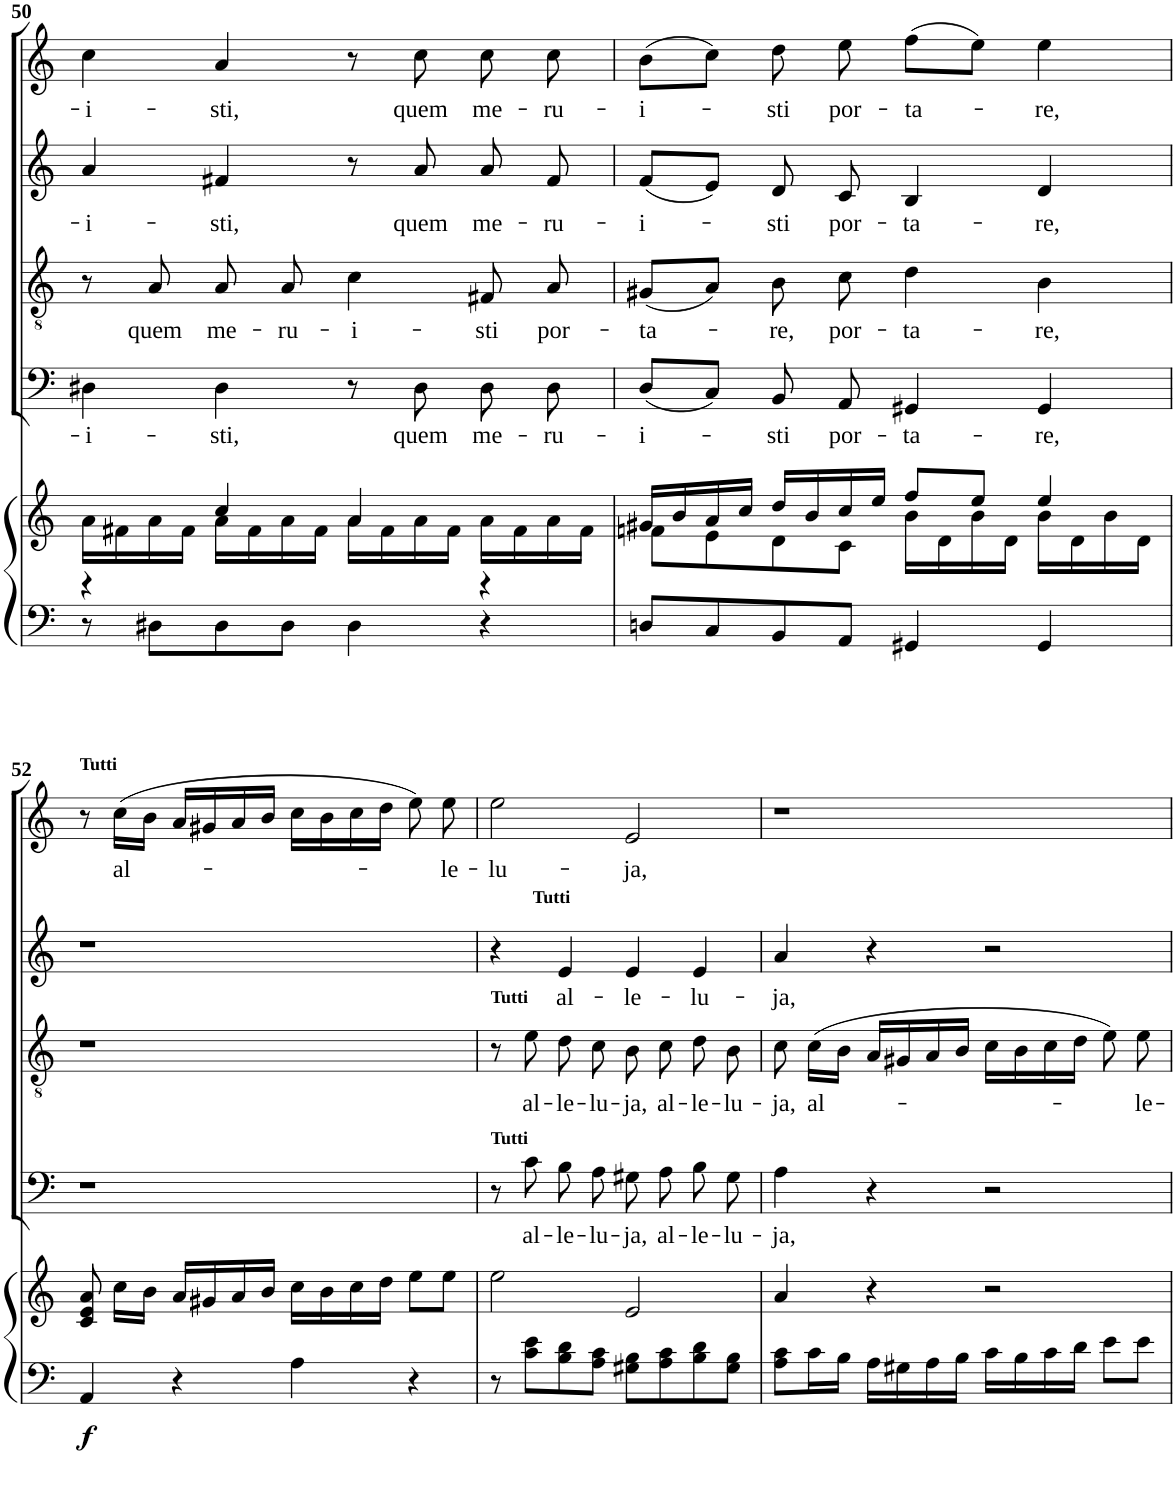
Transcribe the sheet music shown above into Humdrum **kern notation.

**kern	**kern	**dynam	**kern	**text	**kern	**text	**kern	**text	**kern	**text
*part5	*part5	*part5	*part4	*part4	*part3	*part3	*part2	*part2	*part1	*part1
*staff6	*staff5	*staff5/6	*staff4	*staff4	*staff3	*staff3	*staff2	*staff2	*staff1	*staff1
*I"Piano	*	*	*I"Bass	*	*I"Tenor	*	*I"Alto	*	*I"Soprano	*
*I'Pno	*	*	*	*	*	*	*	*	*	*
!!LO:PB:g=z
*clefF4	*clefG2	*	*clefF4	*	*clefGv2	*	*clefG2	*	*clefG2	*
*k[]	*k[]	*	*k[]	*	*k[]	*	*k[]	*	*k[]	*
*M4/4	*M4/4	*	*M4/4	*	*M4/4	*	*M4/4	*	*M4/4	*
*met(c)	*met(c)	*	*met(c)	*	*met(c)	*	*met(c)	*	*met(c)	*
=50	=50	=50	=50	=50	=50	=50	=50	=50	=50	=50
*	*^	*	*	*	*	*	*	*	*	*
!	!	!	!	!	!LO:LY:b	!	!	!	!LO:LY:b	!	!LO:LY:b
8r	16a\LL	4r	.	4D#X\	­i-	8r	.	4a/	­i-	4cc\	­i-
.	16f#X\	.	.	.	.	.	.	.	.	.	.
!	!	!	!	!	!	!	!LO:LY:b	!	!	!	!
8D#X\L	16a\	.	.	.	.	8A/	quem	.	.	.	.
.	16f#\JJ	.	.	.	.	.	.	.	.	.	.
!	!	!	!	!	!LO:LY:b	!	!LO:LY:b	!	!LO:LY:b	!	!LO:LY:b
8D#\	16a\LL	4cc/	.	4D#\	-sti,	8A/	me-	4f#X/	-sti,	4a/	-sti,
.	16f#\	.	.	.	.	.	.	.	.	.	.
!	!	!	!	!	!	!	!LO:LY:b	!	!	!	!
8D#\J	16a\	.	.	.	.	8A/	-ru-	.	.	.	.
.	16f#\JJ	.	.	.	.	.	.	.	.	.	.
!	!	!	!	!	!	!	!LO:LY:b	!	!	!	!
4D#\	16a\LL	4a/	.	8r	.	4c\	-i-	8r	.	8r	.
.	16f#\	.	.	.	.	.	.	.	.	.	.
!	!	!	!	!	!LO:LY:b	!	!	!	!LO:LY:b	!	!LO:LY:b
.	16a\	.	.	8D#\	quem	.	.	8a/	quem	8cc\	quem
.	16f#\JJ	.	.	.	.	.	.	.	.	.	.
!	!	!	!	!	!LO:LY:b	!	!LO:LY:b	!	!LO:LY:b	!	!LO:LY:b
4r	16a\LL	4r	.	8D#\	me-	8F#X/	-sti	8a/	me-	8cc\	me-
.	16f#\	.	.	.	.	.	.	.	.	.	.
!	!	!	!	!	!LO:LY:b	!	!LO:LY:b	!	!LO:LY:b	!	!LO:LY:b
.	16a\	.	.	8D#\	-ru-	8A/	por-	8f#/	-ru-	8cc\	-ru-
.	16f#\JJ	.	.	.	.	.	.	.	.	.	.
=51	=51	=51	=51	=51	=51	=51	=51	=51	=51	=51	=51
!	!	!	!	!	!LO:LY:b	!	!LO:LY:b	!	!LO:LY:b	!	!LO:LY:b
8Dn/L	16g#X/LL	8fn\L	.	(8D/L	-i-	(8G#X/L	-ta-	(8f/L	-i-	(8b\L	-i-
.	16b/	.	.	.	.	.	.	.	.	.	.
8C/	16a/	8e\	.	8C/J)	.	8A/J)	.	8e/J)	.	8cc\J)	.
.	16cc/JJ	.	.	.	.	.	.	.	.	.	.
!	!	!	!	!	!LO:LY:b	!	!LO:LY:b	!	!LO:LY:b	!	!LO:LY:b
8BB/	16dd/LL	8d\	.	8BB/	-sti	8B\	-re,	8d/	-sti	8dd\	-sti
.	16b/	.	.	.	.	.	.	.	.	.	.
!	!	!	!	!	!LO:LY:b	!	!LO:LY:b	!	!LO:LY:b	!	!LO:LY:b
8AA/J	16cc/	8c\J	.	8AA/	por-	8c\	por-	8c/	por-	8ee\	por-
.	16ee/JJ	.	.	.	.	.	.	.	.	.	.
!	!	!	!	!	!LO:LY:b	!	!LO:LY:b	!	!LO:LY:b	!	!LO:LY:b
4GG#X/	8ff/L	16b\LL	.	4GG#X/	-ta-	4d\	-ta-	4B/	-ta-	(8ff\L	-ta-
.	.	16d\	.	.	.	.	.	.	.	.	.
.	8ee/J	16b\	.	.	.	.	.	.	.	8ee\J)	.
.	.	16d\JJ	.	.	.	.	.	.	.	.	.
!	!	!	!	!	!LO:LY:b	!	!LO:LY:b	!	!LO:LY:b	!	!LO:LY:b
4GG#/	4ee/	16b\LL	.	4GG#/	-re,	4B\	-re,	4d/	-re,	4ee\	-re,
.	.	16d\	.	.	.	.	.	.	.	.	.
.	.	16b\	.	.	.	.	.	.	.	.	.
.	.	16d\JJ	.	.	.	.	.	.	.	.	.
!!LO:LB:g=z
=52	=52	=52	=52	=52	=52	=52	=52	=52	=52	=52	=52
!	!	!	!	!	!	!	!	!	!	!LO:TX:a:B:t=Tutti	!
!	!	!	!LO:DY:b=2	!	!	!	!	!	!	!	!
*	*v	*v	*	*	*	*	*	*	*	*	*
4AA/	8c/ 8e/ 8a/	f	1r	.	1r	.	1r	.	8r	.
!	!	!	!	!	!	!	!	!	!	!LO:LY:b
.	16cc\LL	.	.	.	.	.	.	.	(16cc\LL	al-
.	16b\JJ	.	.	.	.	.	.	.	16b\JJ	.
4r	16a/LL	.	.	.	.	.	.	.	16a/LL	.
.	16g#X/	.	.	.	.	.	.	.	16g#X/	.
.	16a/	.	.	.	.	.	.	.	16a/	.
.	16b/JJ	.	.	.	.	.	.	.	16b/JJ	.
4A\	16cc\LL	.	.	.	.	.	.	.	16cc\LL	.
.	16b\	.	.	.	.	.	.	.	16b\	.
.	16cc\	.	.	.	.	.	.	.	16cc\	.
.	16dd\JJ	.	.	.	.	.	.	.	16dd\JJ	.
4r	8ee\L	.	.	.	.	.	.	.	8ee\)	.
!	!	!	!	!	!	!	!	!	!	!LO:LY:b
.	8ee\J	.	.	.	.	.	.	.	8ee\	-le-
=53	=53	=53	=53	=53	=53	=53	=53	=53	=53	=53
!	!	!	!	!	!LO:TX:a:B:t=Tutti	!	!	!	!	!
!	!	!	!LO:TX:a:B:t=Tutti	!	!	!	!	!	!	!
!	!	!	!	!	!	!	!	!	!	!LO:LY:b
*	*	*	*	*	*	*	*^	*	*	*
8r	2ee\	.	8r	.	8r	.	4r	8ryy	.	2ee\	­lu-
!	!	!	!	!LO:LY:b	!	!LO:LY:b	!	!	!	!	!
8c\ 8e\L	.	.	8c\	-al-	8e\	al-	.	32ryy	.	.	.
!	!	!	!	!	!	!	!	!LO:TX:a:B:t=Tutti	!	!	!
.	.	.	.	.	.	.	.	2ryy	.	.	.
!	!	!	!	!LO:LY:b	!	!LO:LY:b	!	!	!LO:LY:b	!	!
8B\ 8d\	.	.	8B\	-le-	8d\	-le-	4e/	.	al-	.	.
!	!	!	!	!LO:LY:b	!	!LO:LY:b	!	!	!	!	!
8A\ 8c\J	.	.	8A\	-lu-	8c\	-lu-	.	.	.	.	.
!	!	!	!	!LO:LY:b	!	!LO:LY:b	!	!	!LO:LY:b	!	!LO:LY:b
8G#X\ 8B\L	2e/	.	8G#X\	-ja,	8B\	-ja,	4e/	.	-le-	2e/	-ja,
!	!	!	!	!LO:LY:b	!	!LO:LY:b	!	!	!	!	!
8A\ 8c\	.	.	8A\	al-	8c\	al-	.	.	.	.	.
.	.	.	.	.	.	.	.	4ryy	.	.	.
!	!	!	!	!LO:LY:b	!	!LO:LY:b	!	!	!LO:LY:b	!	!
8B\ 8d\	.	.	8B\	-le-	8d\	-le-	4e/	.	-lu-	.	.
!	!	!	!	!LO:LY:b	!	!LO:LY:b	!	!	!	!	!
8G#\ 8B\J	.	.	8G#\	-lu-	8B\	-lu-	.	.	.	.	.
.	.	.	.	.	.	.	.	16.ryy	.	.	.
=54	=54	=54	=54	=54	=54	=54	=54	=54	=54	=54	=54
!	!	!	!	!LO:LY:b	!	!LO:LY:b	!	!	!LO:LY:b	!	!
*	*	*	*	*	*	*	*v	*v	*	*	*
8A\ 8c\L	4a/	.	4A\	-ja,	8c\	-ja,	4a/	-ja,	1r	.
!	!	!	!	!	!	!LO:LY:b	!	!	!	!
16c\L	.	.	.	.	(16c\LL	al-	.	.	.	.
16B\JJ	.	.	.	.	16B\JJ	.	.	.	.	.
16A\LL	4r	.	4r	.	16A/LL	.	4r	.	.	.
16G#X\	.	.	.	.	16G#X/	.	.	.	.	.
16A\	.	.	.	.	16A/	.	.	.	.	.
16B\JJ	.	.	.	.	16B/JJ	.	.	.	.	.
16c\LL	2r	.	2r	.	16c\LL	.	2r	.	.	.
16B\	.	.	.	.	16B\	.	.	.	.	.
16c\	.	.	.	.	16c\	.	.	.	.	.
16d\JJ	.	.	.	.	16d\JJ	.	.	.	.	.
8e\L	.	.	.	.	8e\)	.	.	.	.	.
!	!	!	!	!	!	!LO:LY:b	!	!	!	!
8e\J	.	.	.	.	8e\	-le-	.	.	.	.
=	=	=	=	=	=	=	=	=	=	=
*-	*-	*-	*-	*-	*-	*-	*-	*-	*-	*-
